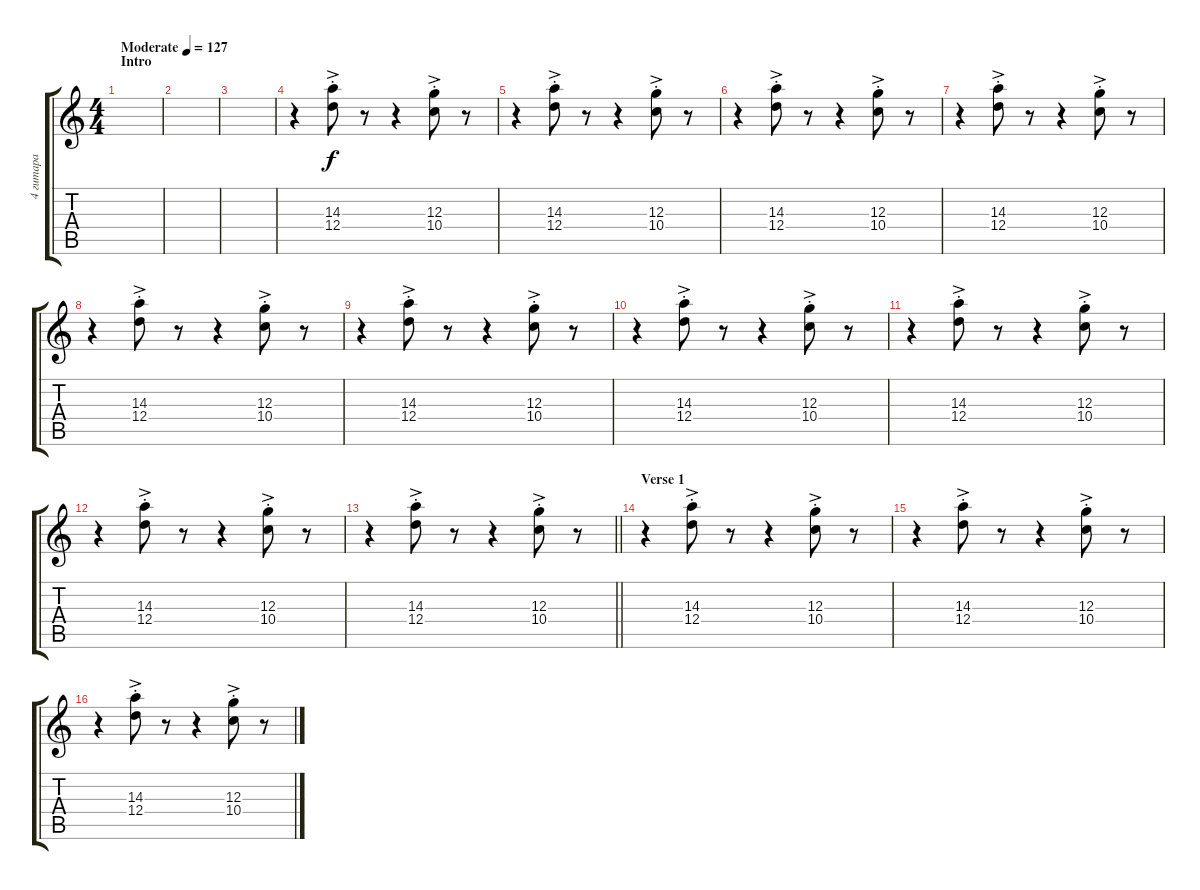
\track ("4 гитара" "4 гитара") {instrument acousticguitarsteel}
\staff {score tabs}
\tuning (E4 B3 G3 D3 A2 E2) {hide}
\ts (4 4)
\section ("" "Intro")
\tempo (127 "Moderate")
\clef g2
\ks c
|
|
|
r.4 (14.3{ac st} 12.4).8 r.8 r.4 (12.3{ac st} 10.4).8 r.8 |
r.4 (14.3{ac st} 12.4).8 r.8 r.4 (12.3{ac st} 10.4).8 r.8 |
r.4 (14.3{ac st} 12.4).8 r.8 r.4 (12.3{ac st} 10.4).8 r.8 |
r.4 (14.3{ac st} 12.4).8 r.8 r.4 (12.3{ac st} 10.4).8 r.8 |
r.4 (14.3{ac st} 12.4).8 r.8 r.4 (12.3{ac st} 10.4).8 r.8 |
r.4 (14.3{ac st} 12.4).8 r.8 r.4 (12.3{ac st} 10.4).8 r.8 |
r.4 (14.3{ac st} 12.4).8 r.8 r.4 (12.3{ac st} 10.4).8 r.8 |
r.4 (14.3{ac st} 12.4).8 r.8 r.4 (12.3{ac st} 10.4).8 r.8 |
r.4 (14.3{ac st} 12.4).8 r.8 r.4 (12.3{ac st} 10.4).8 r.8 |
\barLineRight lightlight
r.4 (14.3{ac st} 12.4).8 r.8 r.4 (12.3{ac st} 10.4).8 r.8 |
\section ("" "Verse 1")
r.4 (14.3{ac st} 12.4).8 r.8 r.4 (12.3{ac st} 10.4).8 r.8 |
r.4 (14.3{ac st} 12.4).8 r.8 r.4 (12.3{ac st} 10.4).8 r.8 |
r.4 (14.3{ac st} 12.4).8 r.8 r.4 (12.3{ac st} 10.4).8 r.8
